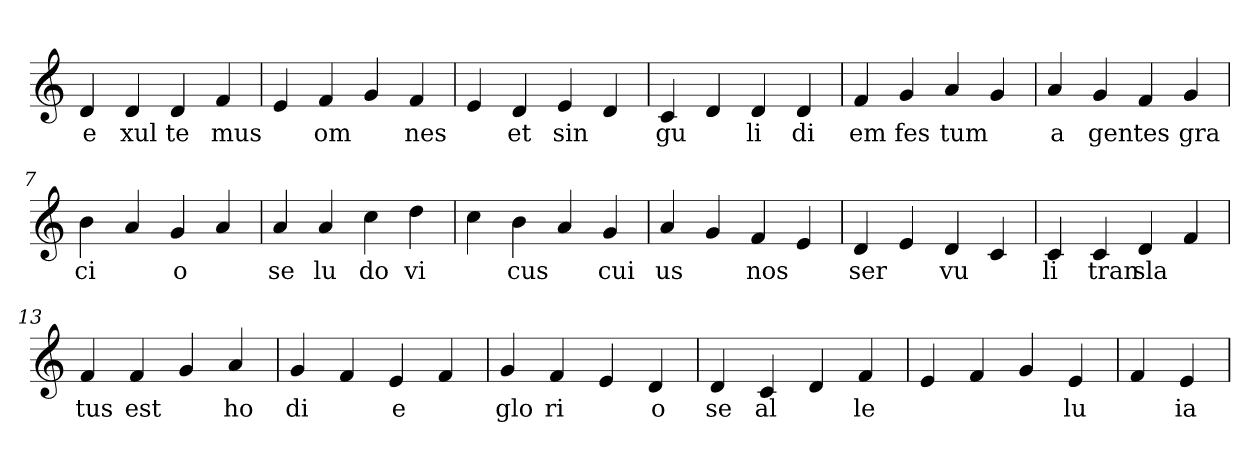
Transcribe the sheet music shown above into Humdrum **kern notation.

**kern	**text
*part1	*part1
*staff1	*staff1
*clefG2	*
=1	=1
4d	e
4d	xul
4d	te
4f	mus
=2	=2
4e	.
4f	om
4g	.
4f	nes
=3	=3
4e	.
4d	et
4e	sin
4d	.
=4	=4
4c	gu
4d	.
4d	li
4d	di
=5	=5
4f	em
4g	fes
4a	tum
4g	.
=6	=6
4a	a
4g	gen
4f	tes
4g	gra
=7	=7
4b	ci
4a	.
4g	o
4a	.
=8	=8
4a	se
4a	lu
4cc	do
4dd	vi
=9	=9
4cc	.
4b	cus
4a	.
4g	cui
=10	=10
4a	us
4g	.
4f	nos
4e	.
=11	=11
4d	ser
4e	.
4d	vu
4c	.
=12	=12
4c	li
4c	tran
4d	sla
4f	.
=13	=13
4f	tus
4f	est
4g	.
4a	ho
=14	=14
4g	di
4f	.
4e	e
4f	.
=15	=15
4g	glo
4f	ri
4e	.
4d	o
=16	=16
4d	se
4c	al
4d	.
4f	le
=17	=17
4e	.
4f	.
4g	.
4e	lu
=18	=18
4f	.
4e	ia
=	=
*-	*-
